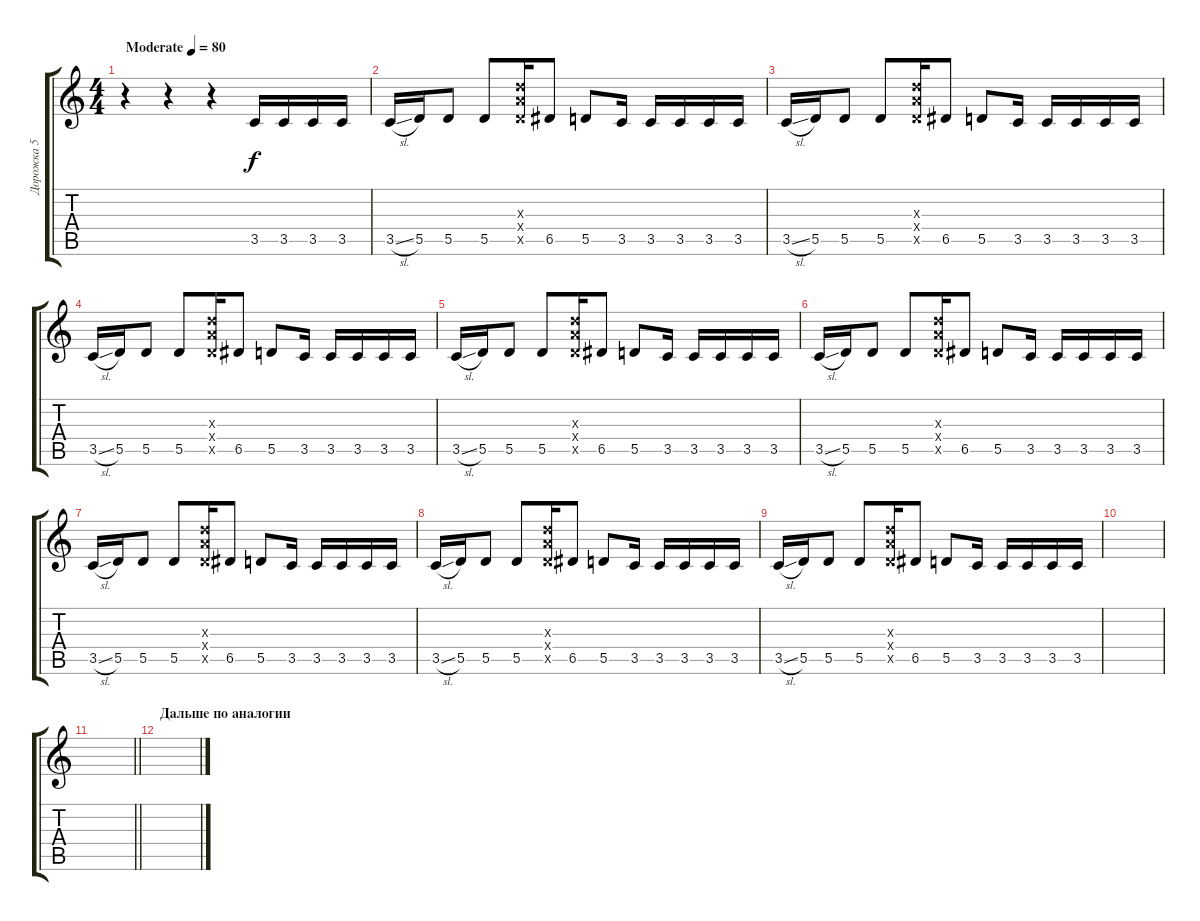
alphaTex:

\track ("Дорожка 5" "Дорожка 5") {instrument distortionguitar}
\staff {score tabs}
\tuning (E4 B3 G3 D3 A2 E2) {hide}
\ts (4 4)
\tempo (80 "Moderate")
\clef g2
\ks c
r.4{dy f instrument distortionguitar} r.4 r.4 3.5.16 3.5.16 3.5.16 3.5.16 |
3.5{sl}.16 5.5.16 5.5.8 5.5.8 (7.3{x} 7.4{x} 5.5{x}).16 6.5.8 5.5.8 3.5.16 3.5.16 3.5.16 3.5.16 3.5.16 |
3.5{sl}.16 5.5.16 5.5.8 5.5.8 (7.3{x} 7.4{x} 5.5{x}).16 6.5.8 5.5.8 3.5.16 3.5.16 3.5.16 3.5.16 3.5.16 |
3.5{sl}.16 5.5.16 5.5.8 5.5.8 (7.3{x} 7.4{x} 5.5{x}).16 6.5.8 5.5.8 3.5.16 3.5.16 3.5.16 3.5.16 3.5.16 |
3.5{sl}.16 5.5.16 5.5.8 5.5.8 (7.3{x} 7.4{x} 5.5{x}).16 6.5.8 5.5.8 3.5.16 3.5.16 3.5.16 3.5.16 3.5.16 |
3.5{sl}.16 5.5.16 5.5.8 5.5.8 (7.3{x} 7.4{x} 5.5{x}).16 6.5.8 5.5.8 3.5.16 3.5.16 3.5.16 3.5.16 3.5.16 |
3.5{sl}.16 5.5.16 5.5.8 5.5.8 (7.3{x} 7.4{x} 5.5{x}).16 6.5.8 5.5.8 3.5.16 3.5.16 3.5.16 3.5.16 3.5.16 |
3.5{sl}.16 5.5.16 5.5.8 5.5.8 (7.3{x} 7.4{x} 5.5{x}).16 6.5.8 5.5.8 3.5.16 3.5.16 3.5.16 3.5.16 3.5.16 |
3.5{sl}.16 5.5.16 5.5.8 5.5.8 (7.3{x} 7.4{x} 5.5{x}).16 6.5.8 5.5.8 3.5.16 3.5.16 3.5.16 3.5.16 3.5.16 |
|
\barLineRight lightlight
|
\section ("" "Дальше по аналогии")
